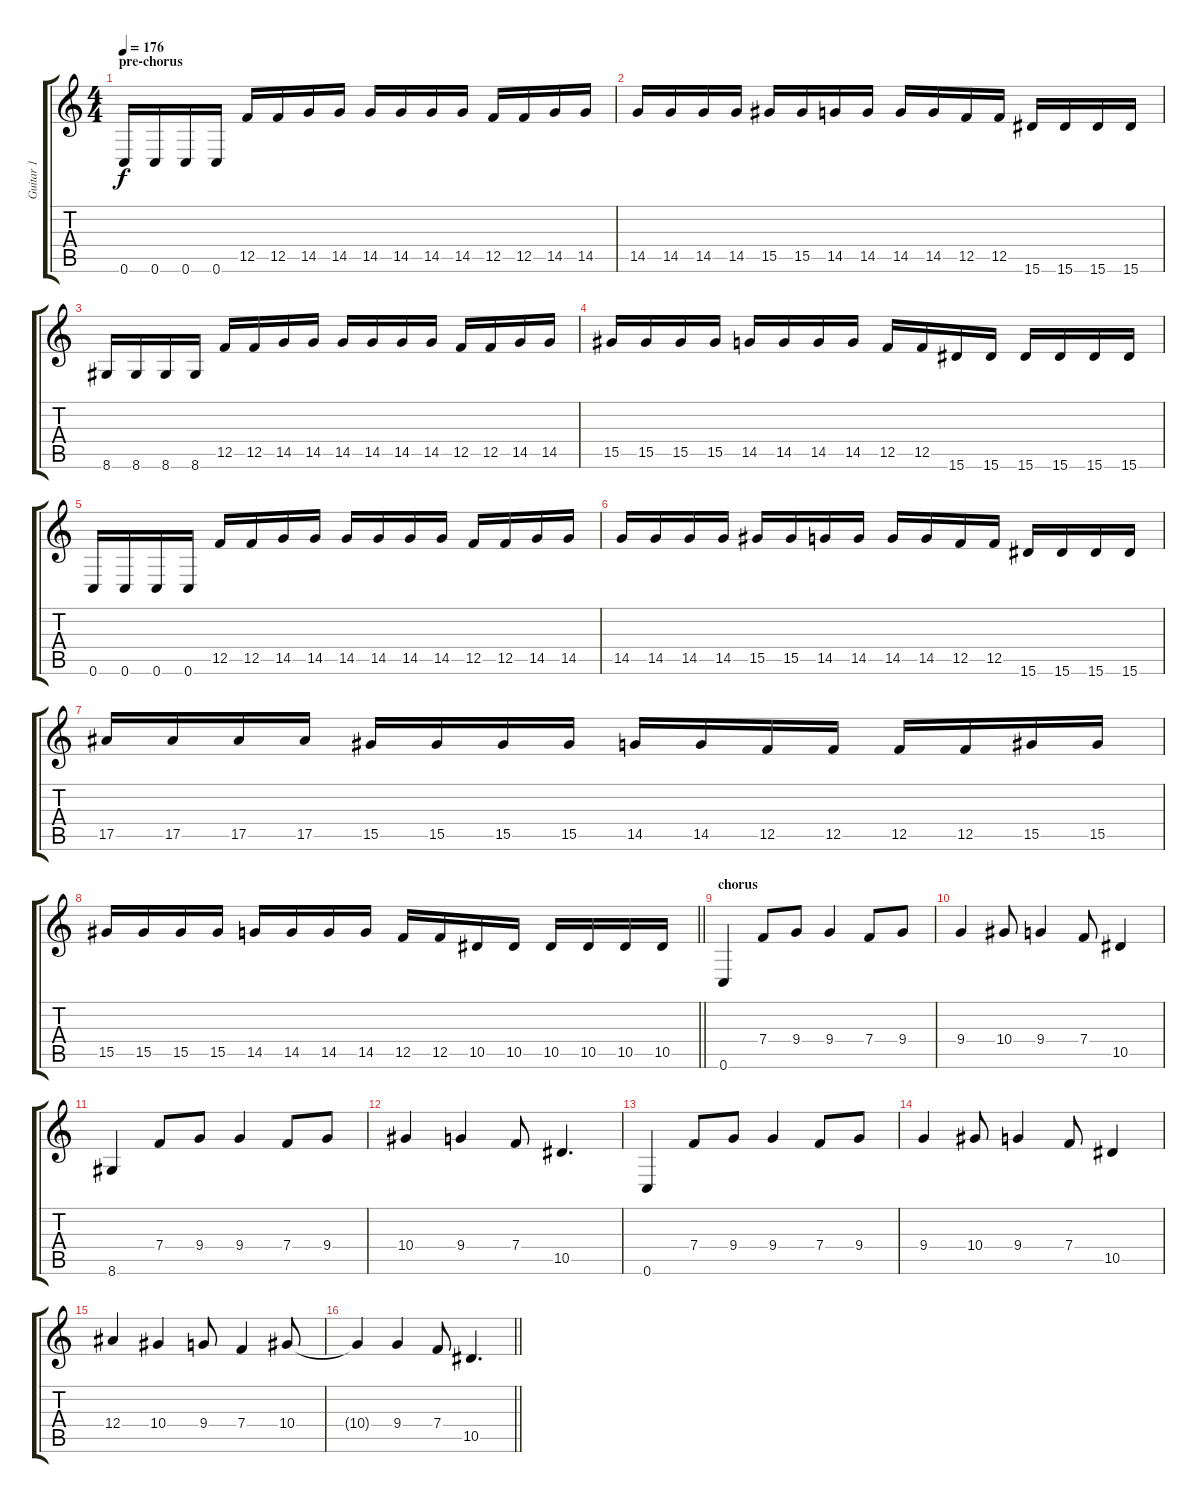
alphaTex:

\track ("Guitar 1" "Guitar 1") {instrument distortionguitar}
\staff {score tabs}
\tuning (C4 G3 Eb3 Bb2 F2 C2) {hide}
\ts (4 4)
\section ("" "pre-chorus")
\tempo 176
\clef g2
\ks c
0.6.16{dy f} 0.6.16 0.6.16 0.6.16 12.5.16 12.5.16 14.5.16 14.5.16 14.5.16 14.5.16 14.5.16 14.5.16 12.5.16 12.5.16 14.5.16 14.5.16 |
14.5.16 14.5.16 14.5.16 14.5.16 15.5.16 15.5.16 14.5.16 14.5.16 14.5.16 14.5.16 12.5.16 12.5.16 15.6.16 15.6.16 15.6.16 15.6.16 |
8.6.16 8.6.16 8.6.16 8.6.16 12.5.16 12.5.16 14.5.16 14.5.16 14.5.16 14.5.16 14.5.16 14.5.16 12.5.16 12.5.16 14.5.16 14.5.16 |
15.5.16 15.5.16 15.5.16 15.5.16 14.5.16 14.5.16 14.5.16 14.5.16 12.5.16 12.5.16 15.6.16 15.6.16 15.6.16 15.6.16 15.6.16 15.6.16 |
0.6.16 0.6.16 0.6.16 0.6.16 12.5.16 12.5.16 14.5.16 14.5.16 14.5.16 14.5.16 14.5.16 14.5.16 12.5.16 12.5.16 14.5.16 14.5.16 |
14.5.16 14.5.16 14.5.16 14.5.16 15.5.16 15.5.16 14.5.16 14.5.16 14.5.16 14.5.16 12.5.16 12.5.16 15.6.16 15.6.16 15.6.16 15.6.16 |
17.5.16 17.5.16 17.5.16 17.5.16 15.5.16 15.5.16 15.5.16 15.5.16 14.5.16 14.5.16 12.5.16 12.5.16 12.5.16 12.5.16 15.5.16 15.5.16 |
\barLineRight lightlight
15.5.16 15.5.16 15.5.16 15.5.16 14.5.16 14.5.16 14.5.16 14.5.16 12.5.16 12.5.16 10.5.16 10.5.16 10.5.16 10.5.16 10.5.16 10.5.16 |
\section ("" "chorus")
0.6.4 7.4.8 9.4.8 9.4.4 7.4.8 9.4.8 |
9.4.4 10.4.8 9.4.4 7.4.8 10.5.4 |
8.6.4 7.4.8 9.4.8 9.4.4 7.4.8 9.4.8 |
10.4.4 9.4.4 7.4.8 10.5.4{d} |
0.6.4 7.4.8 9.4.8 9.4.4 7.4.8 9.4.8 |
9.4.4 10.4.8 9.4.4 7.4.8 10.5.4 |
12.4.4 10.4.4 9.4.8 7.4.4 10.4.8 |
\barLineRight lightlight
10.4{t}.4 9.4.4 7.4.8 10.5.4{d}
